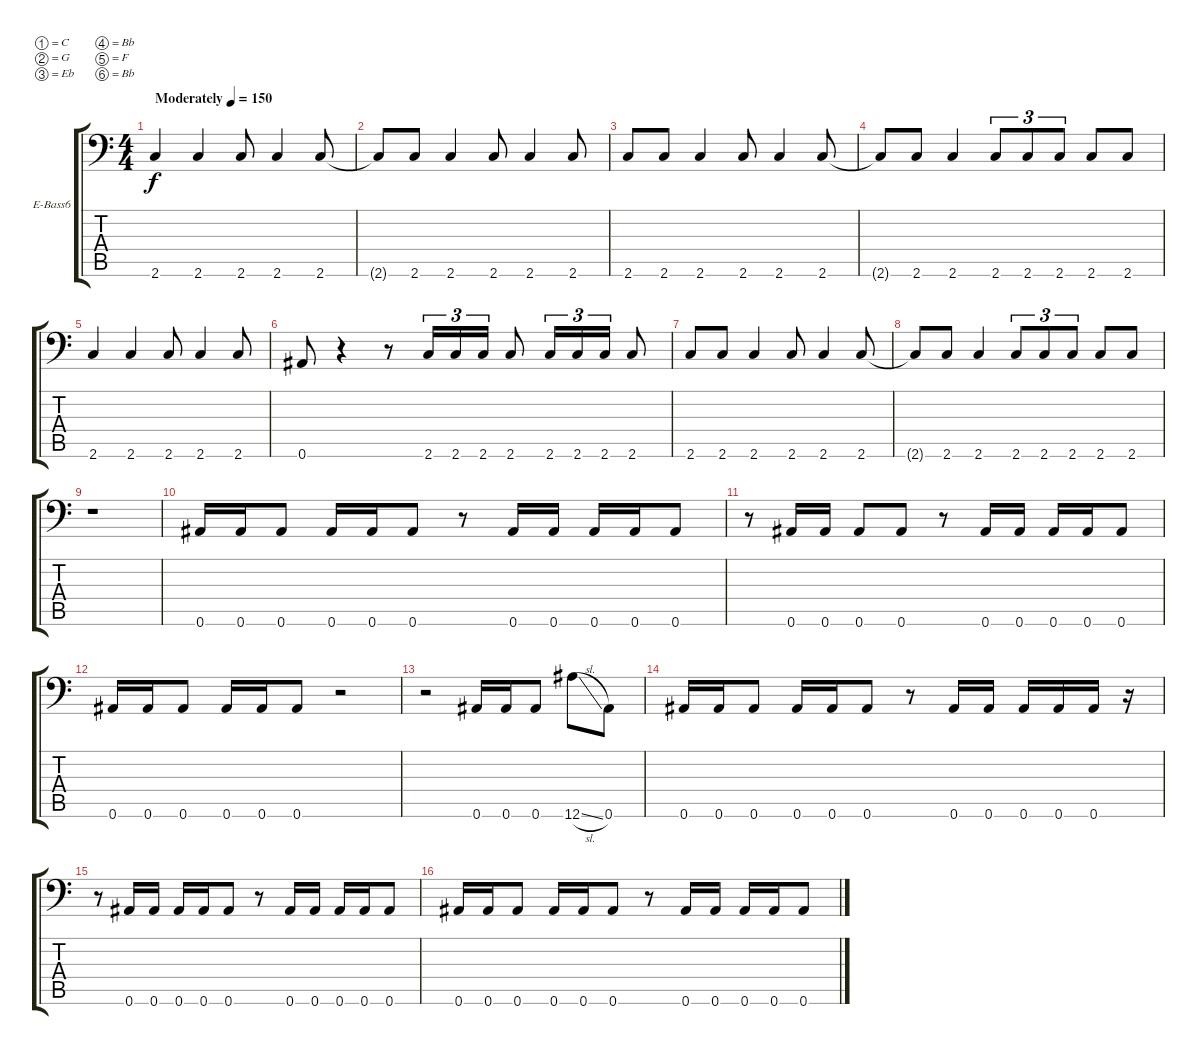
\bracketExtendMode groupsimilarinstruments
\firstSystemTrackNameOrientation horizontal
\otherSystemsTrackNameOrientation horizontal
\track ("Tim" "E-Bass6") {instrument electricbasspick}
\staff {score tabs}
\tuning (C4 G3 Eb3 Bb2 F2 Bb1)
\ts (4 4)
\beaming (8 2 2 2 2)
\tempo (150 "Moderately")
\clef f4
\ks c
2.6.4{dy f instrument electricbasspick} 2.6.4 2.6.8 2.6.4 2.6.8 |
2.6{t}.8 2.6.8 2.6.4 2.6.8 2.6.4 2.6.8 |
2.6.8 2.6.8 2.6.4 2.6.8 2.6.4 2.6.8 |
2.6{t}.8 2.6.8 2.6.4 2.6.8{tu (3 2)} 2.6.8{tu (3 2)} 2.6.8{tu (3 2)} 2.6.8 2.6.8 |
2.6.4 2.6.4 2.6.8 2.6.4 2.6.8 |
0.6.8 r.4 r.8 2.6.16{tu (3 2)} 2.6.16{tu (3 2)} 2.6.16{tu (3 2)} 2.6.8 2.6.16{tu (3 2)} 2.6.16{tu (3 2)} 2.6.16{tu (3 2)} 2.6.8 |
2.6.8 2.6.8 2.6.4 2.6.8 2.6.4 2.6.8 |
2.6{t}.8 2.6.8 2.6.4 2.6.8{tu (3 2)} 2.6.8{tu (3 2)} 2.6.8{tu (3 2)} 2.6.8 2.6.8 |
r.1 |
0.6.16 0.6.16 0.6.8 0.6.16 0.6.16 0.6.8 r.8 0.6.16 0.6.16 0.6.16 0.6.16 0.6.8 |
r.8 0.6.16 0.6.16 0.6.8 0.6.8 r.8 0.6.16 0.6.16 0.6.16 0.6.16 0.6.8 |
0.6.16 0.6.16 0.6.8 0.6.16 0.6.16 0.6.8 r.2 |
r.2 0.6.16 0.6.16 0.6.8 12.6{sl}.8 0.6.8 |
0.6.16 0.6.16 0.6.8 0.6.16 0.6.16 0.6.8 r.8 0.6.16 0.6.16 0.6.16 0.6.16 0.6.16 r.16 |
r.8 0.6.16 0.6.16 0.6.16 0.6.16 0.6.8 r.8 0.6.16 0.6.16 0.6.16 0.6.16 0.6.8 |
0.6.16 0.6.16 0.6.8 0.6.16 0.6.16 0.6.8 r.8 0.6.16 0.6.16 0.6.16 0.6.16 0.6.8
